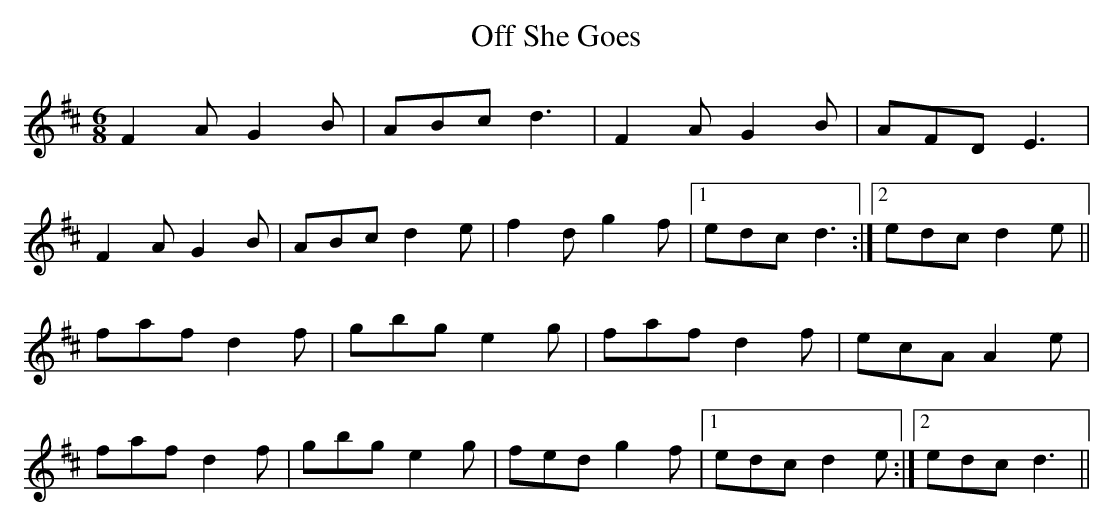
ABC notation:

X:1
T:Off She Goes
M:6/8
L:1/8
K:D
F2A G2B|ABc d3|F2A G2B|AFD E3|!
F2A G2B|ABc d2e|f2d g2f|1 edc d3:|2 edc d2e||!
faf d2f|gbg e2g|faf d2f|ecA A2e|!
faf d2f|gbg e2g|fed g2f|1 edc d2e:|2 edc d3||!
